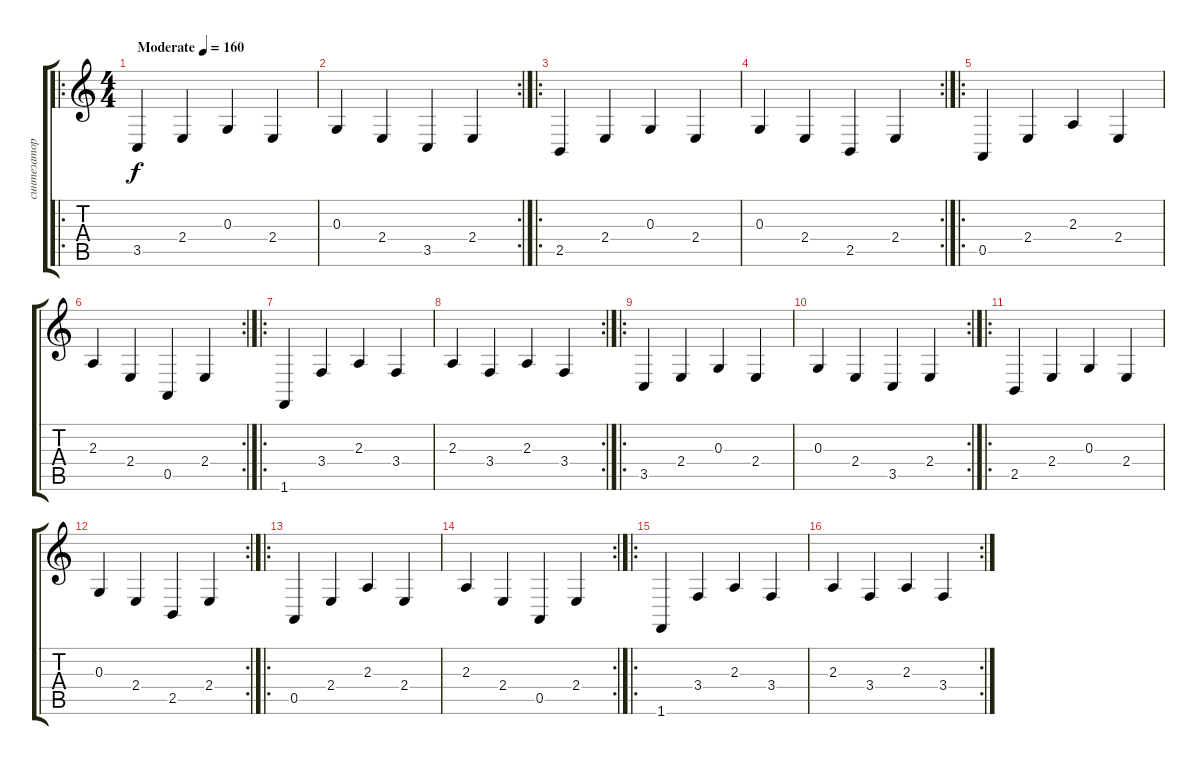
\track ("синтезатор" "синтезатор") {instrument tremolostrings}
\staff {score tabs}
\tuning (E4 B3 G3 D3 A2 E2) {hide}
\ro
\ts (4 4)
\tempo (160 "Moderate")
\clef g2
\ks c
3.5.4{dy f instrument tremolostrings} 2.4.4 0.3.4 2.4.4 |
\rc 2
0.3.4 2.4.4 3.5.4 2.4.4 |
\ro
2.5.4 2.4.4 0.3.4 2.4.4 |
\rc 2
0.3.4 2.4.4 2.5.4 2.4.4 |
\ro
0.5.4 2.4.4 2.3.4 2.4.4 |
\rc 2
2.3.4 2.4.4 0.5.4 2.4.4 |
\ro
1.6.4 3.4.4 2.3.4 3.4.4 |
\rc 2
2.3.4 3.4.4 2.3.4 3.4.4 |
\ro
3.5.4 2.4.4 0.3.4 2.4.4 |
\rc 2
0.3.4 2.4.4 3.5.4 2.4.4 |
\ro
2.5.4 2.4.4 0.3.4 2.4.4 |
\rc 2
0.3.4 2.4.4 2.5.4 2.4.4 |
\ro
0.5.4 2.4.4 2.3.4 2.4.4 |
\rc 2
2.3.4 2.4.4 0.5.4 2.4.4 |
\ro
1.6.4 3.4.4 2.3.4 3.4.4 |
\rc 2
2.3.4 3.4.4 2.3.4 3.4.4
